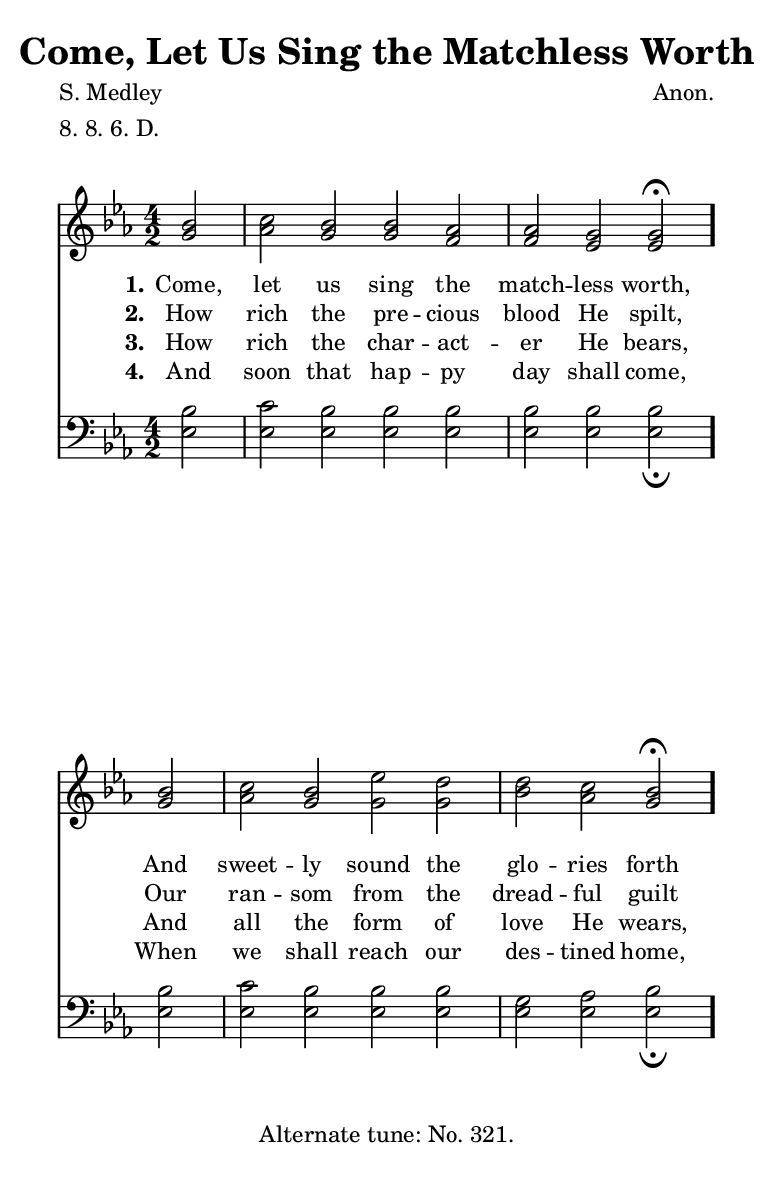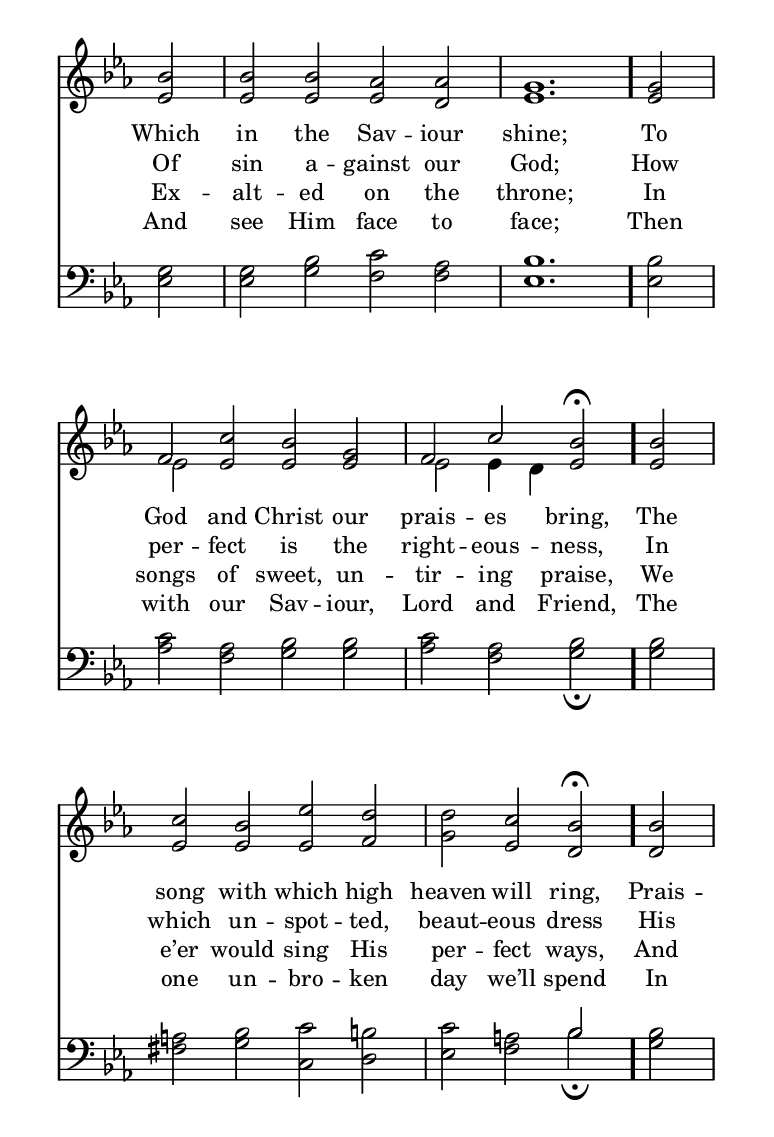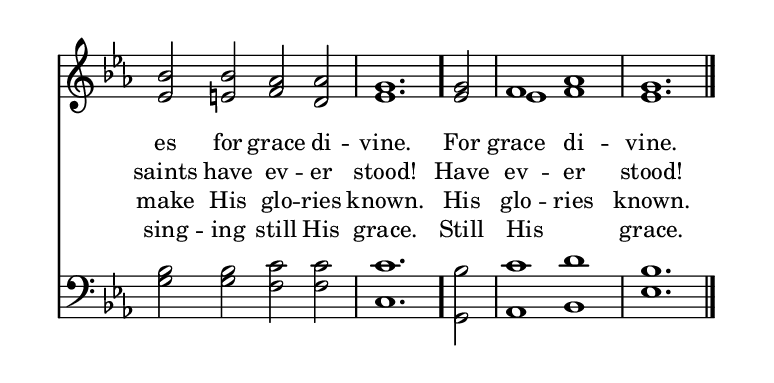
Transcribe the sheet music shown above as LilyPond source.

\include "common/global.ily"
\paper {
  \include "common/paper.ily"
  oddFooterMarkup = \markup { \fill-line { \on-the-fly \first-page "Alternate tune: No. 321." } }
}

\header{
  hymnnumber = "158"
  title = "Come, Let Us Sing the Matchless Worth"
  tunename = "Sussex"
  meter = "8. 8. 6. D."
  poet = "S. Medley"
  composer = "Anon."
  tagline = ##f
}

ta = { \tempo 2=90 }
tb = { \tempo 2=45 }

global = {
  \include "common/overrides.ily"
  \override Staff.TimeSignature.style = #'numbered
  \time 4/2
  \override Score.MetronomeMark.transparent = ##t % hide all fermata changes too
  \ta
  \key ees \major
  \partial 2
  \autoBeamOff
}

notesSoprano = {
\global
\relative c'' {

  bes2 | c bes bes aes | aes g \tb g \fermata \ta
  bes2 | c bes ees d | d c \tb bes \fermata \ta
  bes2 | bes bes aes aes | g1.
  g2 | f c' bes g | f c' \tb bes \fermata \ta
  bes2 | c bes ees d | d c \tb bes \fermata \ta
  bes2 | bes bes aes aes | g1.
  g2 | f1 aes | g1.

  \bar "|."

}
}

notesAlto = {
\global
\relative e' {

  g2 | aes g g f | f ees ees
  g2 | aes g g g | bes aes g
  ees2 | ees ees ees d | ees1.
  ees2 | ees ees ees ees | ees ees4 d ees2
  ees2 | ees ees ees f | g ees d
  d2 | ees e f d | ees1.
  ees2 | ees1 f | ees1.

}
}

notesTenor = {
\global
\relative a {

  bes2 | c bes bes bes | bes bes bes
  bes2 | c bes bes bes | g aes bes
  g2 | g bes c aes | bes1.
  bes2 | c aes bes bes | c aes bes
  bes2 | a bes c b | c a bes
  bes2 | bes bes c c | c1.
  bes2 | c1 d | bes1.

}
}

notesBass = {
\global
\relative f {

  ees2 | ees ees ees ees | ees ees ees_\fermata
  ees2 | ees ees ees ees | ees ees ees_\fermata
  ees2 | ees g f f | ees1.
  ees2 | aes f g g | aes f g_\fermata
  g2 | fis g c, d | ees f bes_\fermata
  g2 | g g f f | c1.
  g2 | aes1 bes | ees1.

}
}

wordsA = \lyricmode {
\set stanza = "1."

Come, let us sing the match -- less worth, \bar "."
And sweet -- ly sound the glo -- ries forth \bar "."
Which in the Sav -- iour shine; \bar "."
To God and Christ our prais -- es bring, \bar "."
The song with which high heaven will ring, \bar "."
Prais -- es for grace di -- vine. \bar "."
%{HIDE>%} For grace di -- vine. %{<HIDE%}

}

wordsB = \lyricmode {
\set stanza = "2."

How rich the pre -- cious blood He spilt,
Our ran -- som from the dread -- ful guilt
Of sin a -- gainst our God;
How per -- fect is the right -- eous -- ness,
In which un -- spot -- ted, beaut -- eous dress
His saints have ev -- er stood!
%{HIDE>%} Have ev -- er stood! %{<HIDE%}

}

wordsC = \lyricmode {
\set stanza = "3."

How rich the char -- act -- er He bears,
And all the form of love He wears,
Ex -- alt -- ed on the throne;
In songs of sweet, un -- tir -- ing praise,
We e’er would sing His per -- fect ways,
And make His glo -- ries known.
%{HIDE>%} His glo -- ries known. %{<HIDE%}

}

wordsD = \lyricmode {
\set stanza = "4."

And soon that hap -- py day shall come,
When we shall reach our des -- tined home,
And see Him face to face;
Then with our Sav -- iour, Lord and Friend,
The one un -- bro -- ken day we’ll spend
In sing -- ing still His grace.
%{HIDE>%} Still His _ grace. %{<HIDE%}

}

\score {
  \context ChoirStaff <<
    \context Staff = upper <<
      \set Staff.autoBeaming = ##f
      \set ChoirStaff.systemStartDelimiter = #'SystemStartBar
      \set ChoirStaff.printPartCombineTexts = ##f
      \partcombine #'(2 . 9) \notesSoprano \notesAlto
      \context NullVoice = sopranos { \voiceOne << \notesSoprano >> }
      \context NullVoice = altos { \voiceTwo << \notesAlto >> }
      \context Lyrics = one   \lyricsto sopranos \wordsA
      \context Lyrics = two   \lyricsto sopranos \wordsB
      \context Lyrics = three \lyricsto sopranos \wordsC
      \context Lyrics = four  \lyricsto sopranos \wordsD
    >>
    \context Staff = men <<
      \set Staff.autoBeaming = ##f
      \clef bass
      \set ChoirStaff.printPartCombineTexts = ##f
      \partcombine #'(2 . 9) \notesTenor \notesBass
      \context NullVoice = tenors { \voiceOne << \notesTenor >> }
      \context NullVoice = basses { \voiceTwo << \notesBass >> }
    >>
  >>
  \layout {
    \include "common/layout.ily"
  }
  \midi{
    \include "common/midi.ily"
  }
}

\version "2.19.49"  % necessary for upgrading to future LilyPond versions.

% vi:set et ts=2 sw=2 ai nocindent syntax=lilypond:
